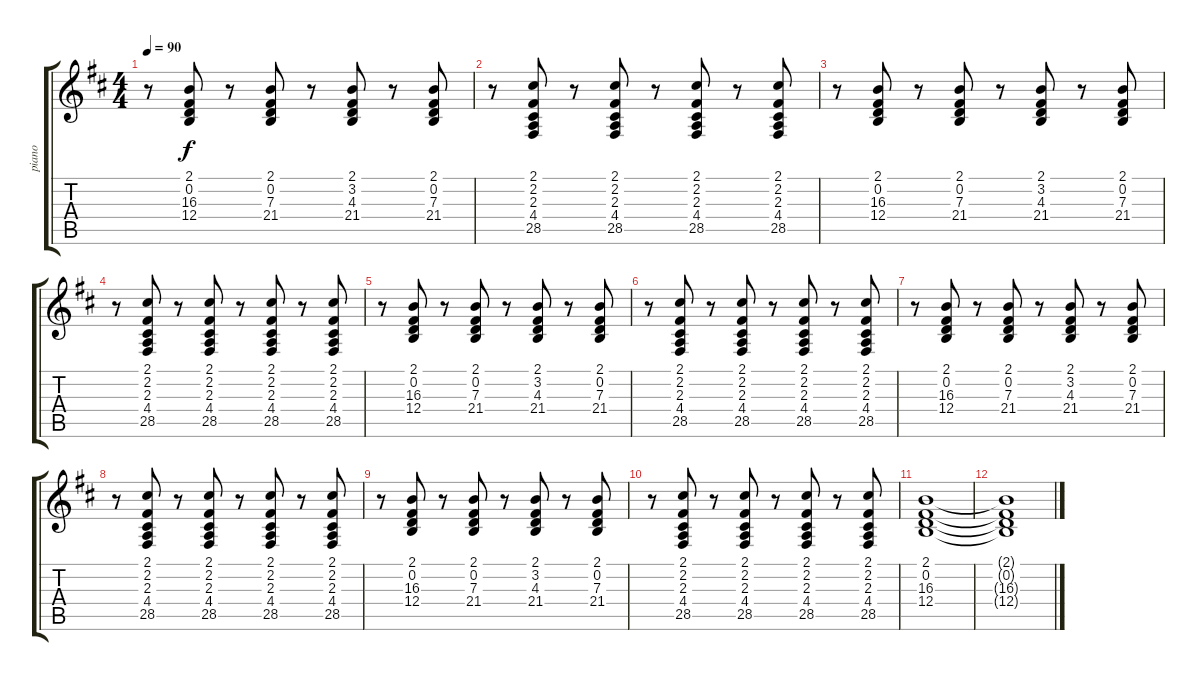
\track ("piano" "piano") {instrument acousticgrandpiano}
\staff {score tabs}
\tuning (E4 B3 G3 D3 A2 E2) {hide}
\ts (4 4)
\tempo 90
\clef g2
\ks bminor
r.8{dy f} (2.1 0.2 16.3 12.4).8 r.8 (2.1 0.2 7.3 21.4).8 r.8 (2.1 3.2 4.3 21.4).8 r.8 (2.1 0.2 7.3 21.4).8 |
r.8 (2.1 2.2 2.3 4.4 28.5).8 r.8 (2.1 2.2 2.3 4.4 28.5).8 r.8 (2.1 2.2 2.3 4.4 28.5).8 r.8 (2.1 2.2 2.3 4.4 28.5).8 |
r.8 (2.1 0.2 16.3 12.4).8 r.8 (2.1 0.2 7.3 21.4).8 r.8 (2.1 3.2 4.3 21.4).8 r.8 (2.1 0.2 7.3 21.4).8 |
r.8 (2.1 2.2 2.3 4.4 28.5).8 r.8 (2.1 2.2 2.3 4.4 28.5).8 r.8 (2.1 2.2 2.3 4.4 28.5).8 r.8 (2.1 2.2 2.3 4.4 28.5).8 |
r.8 (2.1 0.2 16.3 12.4).8 r.8 (2.1 0.2 7.3 21.4).8 r.8 (2.1 3.2 4.3 21.4).8 r.8 (2.1 0.2 7.3 21.4).8 |
r.8 (2.1 2.2 2.3 4.4 28.5).8 r.8 (2.1 2.2 2.3 4.4 28.5).8 r.8 (2.1 2.2 2.3 4.4 28.5).8 r.8 (2.1 2.2 2.3 4.4 28.5).8 |
r.8 (2.1 0.2 16.3 12.4).8 r.8 (2.1 0.2 7.3 21.4).8 r.8 (2.1 3.2 4.3 21.4).8 r.8 (2.1 0.2 7.3 21.4).8 |
r.8 (2.1 2.2 2.3 4.4 28.5).8 r.8 (2.1 2.2 2.3 4.4 28.5).8 r.8 (2.1 2.2 2.3 4.4 28.5).8 r.8 (2.1 2.2 2.3 4.4 28.5).8 |
r.8 (2.1 0.2 16.3 12.4).8 r.8 (2.1 0.2 7.3 21.4).8 r.8 (2.1 3.2 4.3 21.4).8 r.8 (2.1 0.2 7.3 21.4).8 |
r.8 (2.1 2.2 2.3 4.4 28.5).8 r.8 (2.1 2.2 2.3 4.4 28.5).8 r.8 (2.1 2.2 2.3 4.4 28.5).8 r.8 (2.1 2.2 2.3 4.4 28.5).8 |
(2.1 0.2 16.3 12.4).1{volume 3} |
(2.1{t} 0.2{t} 16.3{t} 12.4{t}).1
